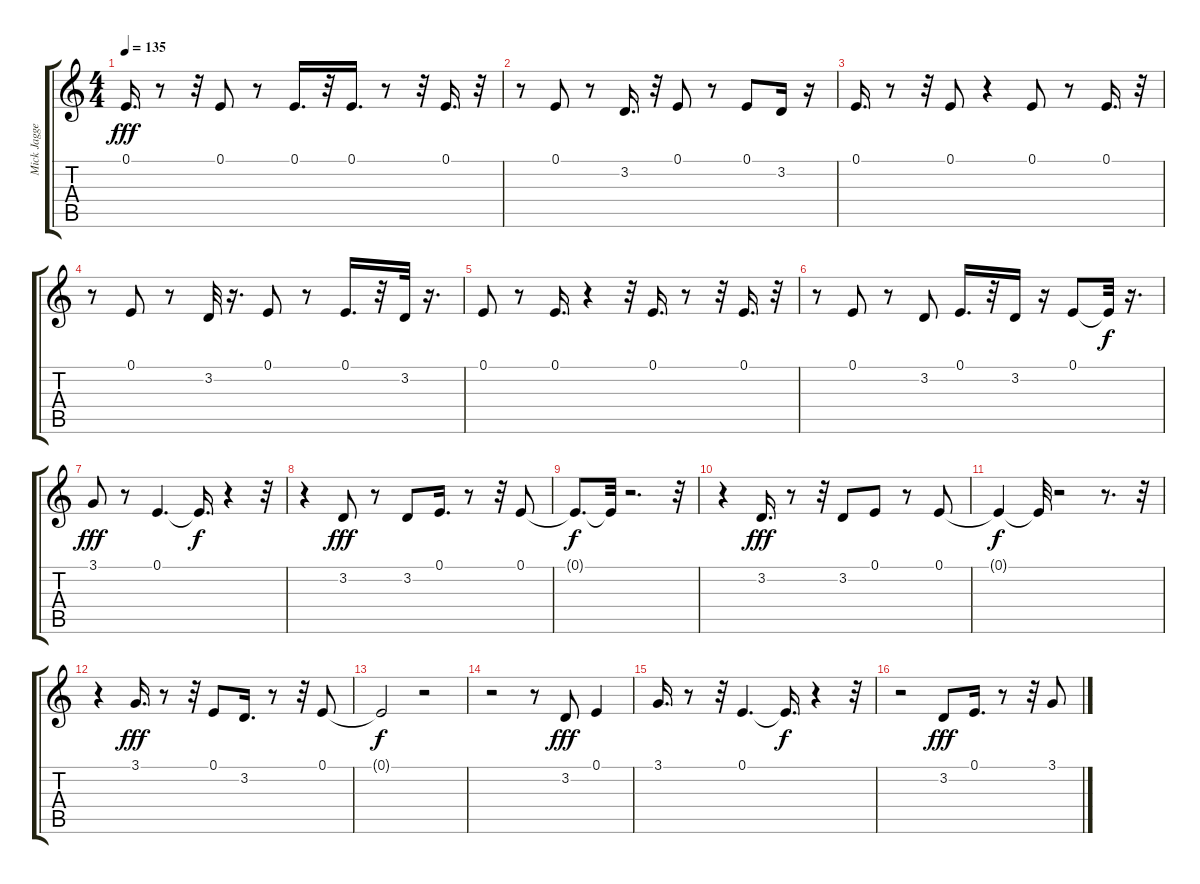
\track ("Mick Jagger - Vocal" "Mick Jagge") {instrument sopranosax}
\staff {score tabs}
\tuning (E4 B3 G3 D3 A2 E2) {hide}
\ts (4 4)
\tempo 135
\clef g2
\ks c
0.1.16{d dy fff} r.8 r.32 0.1.8 r.8 0.1.16{d} r.32 0.1.16{d} r.8 r.32 0.1.16{d} r.32 |
r.8 0.1.8 r.8 3.2.16{d} r.32 0.1.8 r.8 0.1.8 3.2.16 r.16 |
0.1.16{d} r.8 r.32 0.1.8 r.4 0.1.8 r.8 0.1.16{d} r.32 |
r.8 0.1.8 r.8 3.2.32 r.16{d} 0.1.8 r.8 0.1.16{d} r.32 3.2.32 r.16{d} |
0.1.8 r.8 0.1.16{d} r.4 r.32 0.1.16{d} r.8 r.32 0.1.16{d} r.32 |
r.8 0.1.8 r.8 3.2.8 0.1.16{d} r.32 3.2.16 r.16 0.1.8 0.1{t}.32{dy f} r.16{d} |
3.1.8{dy fff} r.8 0.1.4{d} 0.1{t}.16{d dy f} r.4 r.32 |
r.4 3.2.8{dy fff} r.8 3.2.8 0.1.16{d} r.8 r.32 0.1.8 |
0.1{t}.8{d dy f} 0.1{t}.32 r.2{d} r.32 |
r.4 3.2.16{d dy fff} r.8 r.32 3.2.8 0.1.8 r.8 0.1.8 |
0.1{t}.4{dy f} 0.1{t}.32 r.2 r.8{d} r.32 |
r.4 3.1.16{d dy fff} r.8 r.32 0.1.8 3.2.16{d} r.8 r.32 0.1.8 |
0.1{t}.2{dy f} r.2 |
r.2 r.8 3.2.8{dy fff} 0.1.4 |
3.1.16{d} r.8 r.32 0.1.4{d} 0.1{t}.16{d dy f} r.4 r.32 |
r.2 3.2.8{dy fff} 0.1.16{d} r.8 r.32 3.1.8
